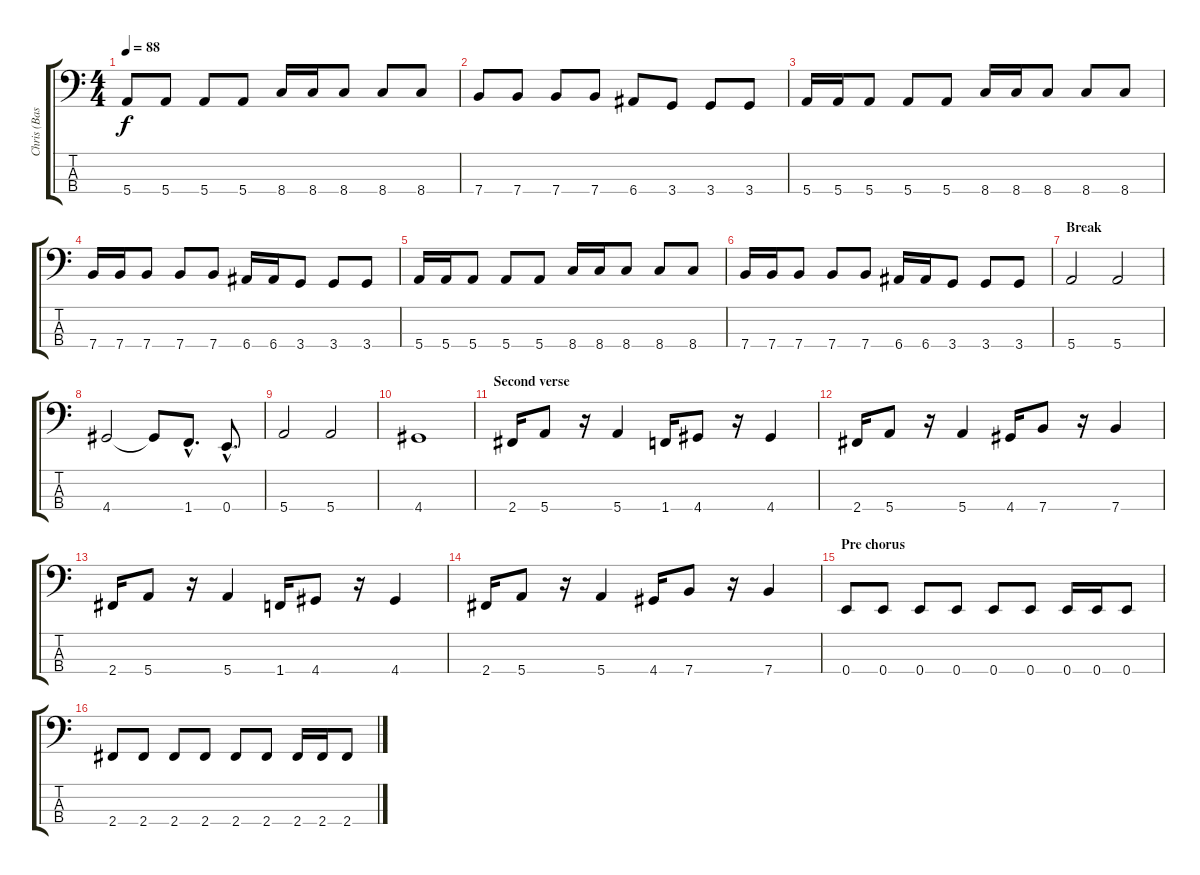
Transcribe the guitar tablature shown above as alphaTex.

\track ("Chris (Bass)" "Chris (Bas") {instrument electricbassfinger}
\staff {score tabs}
\tuning (G2 D2 A1 E1) {hide}
\ts (4 4)
\tempo 88
\clef f4
\ks c
5.4.8{dy f} 5.4.8 5.4.8 5.4.8 8.4.16 8.4.16 8.4.8 8.4.8 8.4.8 |
7.4.8 7.4.8 7.4.8 7.4.8 6.4.8 3.4.8 3.4.8 3.4.8 |
5.4.16 5.4.16 5.4.8 5.4.8 5.4.8 8.4.16 8.4.16 8.4.8 8.4.8 8.4.8 |
7.4.16 7.4.16 7.4.8 7.4.8 7.4.8 6.4.16 6.4.16 3.4.8 3.4.8 3.4.8 |
5.4.16 5.4.16 5.4.8 5.4.8 5.4.8 8.4.16 8.4.16 8.4.8 8.4.8 8.4.8 |
7.4.16 7.4.16 7.4.8 7.4.8 7.4.8 6.4.16 6.4.16 3.4.8 3.4.8 3.4.8 |
\section ("" "Break")
5.4.2 5.4.2 |
4.4.2 4.4{t}.8 1.4{hac}.8{d} 0.4{hac}.8{d} |
5.4.2 5.4.2 |
4.4.1 |
\section ("" "Second verse")
2.4.16 5.4.8 r.16 5.4.4 1.4.16 4.4.8 r.16 4.4.4 |
2.4.16 5.4.8 r.16 5.4.4 4.4.16 7.4.8 r.16 7.4.4 |
2.4.16 5.4.8 r.16 5.4.4 1.4.16 4.4.8 r.16 4.4.4 |
2.4.16 5.4.8 r.16 5.4.4 4.4.16 7.4.8 r.16 7.4.4 |
\section ("" "Pre chorus")
0.4.8 0.4.8 0.4.8 0.4.8 0.4.8 0.4.8 0.4.16 0.4.16 0.4.8 |
2.4.8 2.4.8 2.4.8 2.4.8 2.4.8 2.4.8 2.4.16 2.4.16 2.4.8
